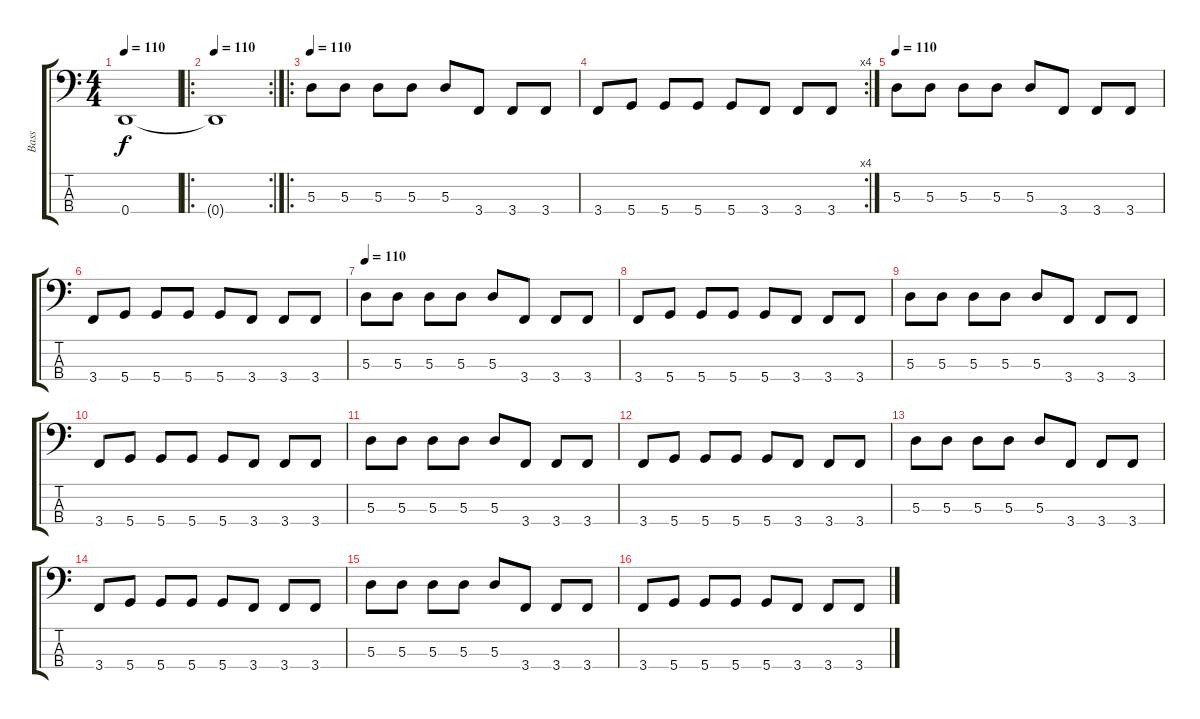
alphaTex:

\track ("Bass" "Bass") {instrument electricbassfinger}
\staff {score tabs}
\tuning (G2 D2 A1 D1) {hide}
\ts (4 4)
\tempo 110
\clef f4
\ks c
0.4.1{dy f} |
\ro
\rc 2
\tempo 110
0.4{t}.1 |
\ro
\tempo 110
5.3.8 5.3.8 5.3.8 5.3.8 5.3.8 3.4.8 3.4.8 3.4.8 |
\rc 4
3.4.8 5.4.8 5.4.8 5.4.8 5.4.8 3.4.8 3.4.8 3.4.8 |
\tempo 110
5.3.8 5.3.8 5.3.8 5.3.8 5.3.8 3.4.8 3.4.8 3.4.8 |
3.4.8 5.4.8 5.4.8 5.4.8 5.4.8 3.4.8 3.4.8 3.4.8 |
\tempo 110
5.3.8 5.3.8 5.3.8 5.3.8 5.3.8 3.4.8 3.4.8 3.4.8 |
3.4.8 5.4.8 5.4.8 5.4.8 5.4.8 3.4.8 3.4.8 3.4.8 |
5.3.8 5.3.8 5.3.8 5.3.8 5.3.8 3.4.8 3.4.8 3.4.8 |
3.4.8 5.4.8 5.4.8 5.4.8 5.4.8 3.4.8 3.4.8 3.4.8 |
5.3.8 5.3.8 5.3.8 5.3.8 5.3.8 3.4.8 3.4.8 3.4.8 |
3.4.8 5.4.8 5.4.8 5.4.8 5.4.8 3.4.8 3.4.8 3.4.8 |
5.3.8 5.3.8 5.3.8 5.3.8 5.3.8 3.4.8 3.4.8 3.4.8 |
3.4.8 5.4.8 5.4.8 5.4.8 5.4.8 3.4.8 3.4.8 3.4.8 |
5.3.8 5.3.8 5.3.8 5.3.8 5.3.8 3.4.8 3.4.8 3.4.8 |
3.4.8 5.4.8 5.4.8 5.4.8 5.4.8 3.4.8 3.4.8 3.4.8
